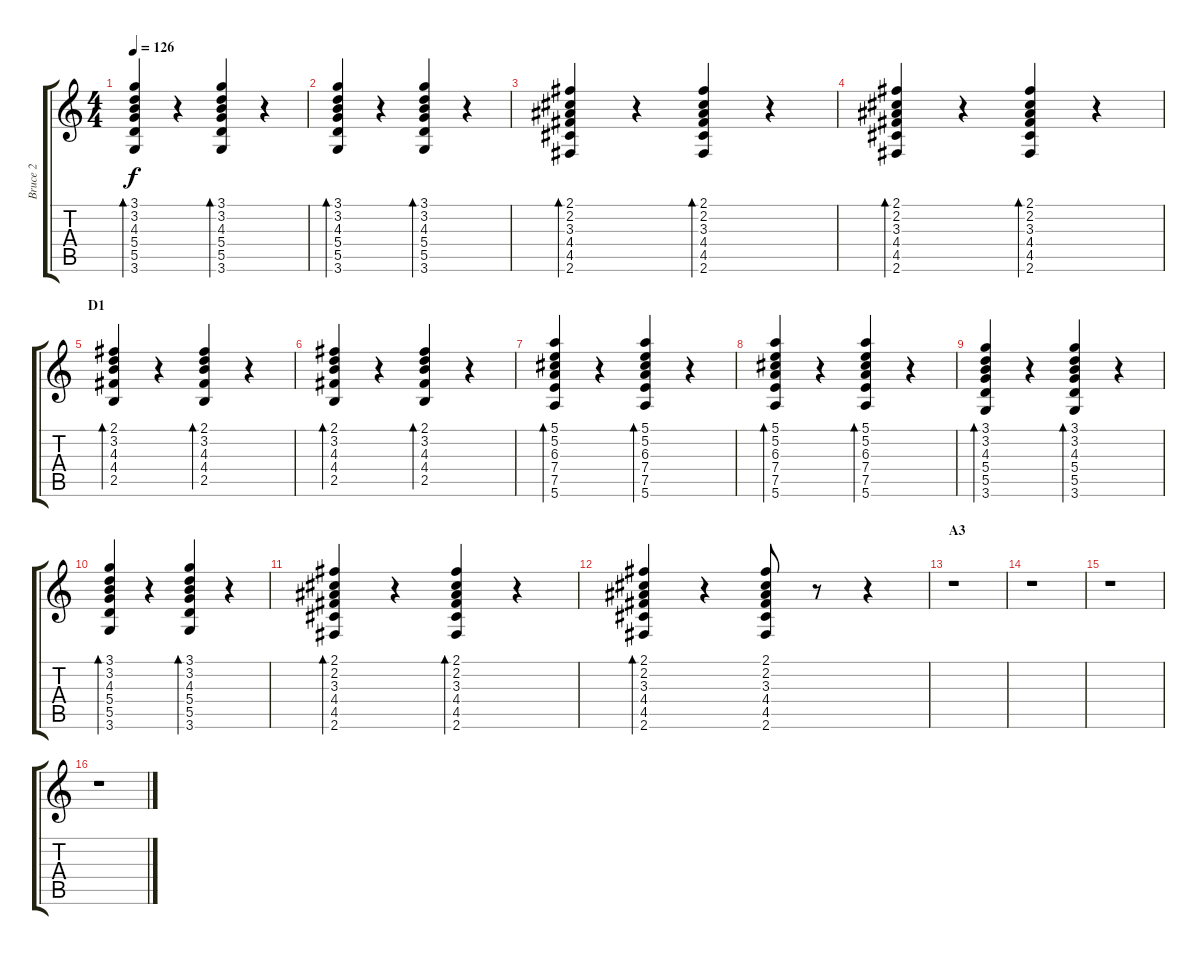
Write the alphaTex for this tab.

\track ("Bruce 2" "Bruce 2") {instrument acousticguitarsteel}
\staff {score tabs}
\tuning (E4 B3 G3 D3 A2 E2) {hide}
\ts (4 4)
\tempo 126
\clef g2
\ks c
(3.1 3.2 4.3 5.4 5.5 3.6).4{bd 120 dy f} r.4 (3.1 3.2 4.3 5.4 5.5 3.6).4{bd 120} r.4 |
(3.1 3.2 4.3 5.4 5.5 3.6).4{bd 120} r.4 (3.1 3.2 4.3 5.4 5.5 3.6).4{bd 120} r.4 |
(2.1 2.2 3.3 4.4 4.5 2.6).4{bd 120} r.4 (2.1 2.2 3.3 4.4 4.5 2.6).4{bd 120} r.4 |
(2.1 2.2 3.3 4.4 4.5 2.6).4{bd 120} r.4 (2.1 2.2 3.3 4.4 4.5 2.6).4{bd 120} r.4 |
\section ("" "D1")
(2.1 3.2 4.3 4.4 2.5).4{bd 60} r.4 (2.1 3.2 4.3 4.4 2.5).4{bd 120} r.4 |
(2.1 3.2 4.3 4.4 2.5).4{bd 60} r.4 (2.1 3.2 4.3 4.4 2.5).4{bd 120} r.4 |
(5.1 5.2 6.3 7.4 7.5 5.6).4{bd 120} r.4 (5.1 5.2 6.3 7.4 7.5 5.6).4{bd 120} r.4 |
(5.1 5.2 6.3 7.4 7.5 5.6).4{bd 120} r.4 (5.1 5.2 6.3 7.4 7.5 5.6).4{bd 120} r.4 |
(3.1 3.2 4.3 5.4 5.5 3.6).4{bd 120} r.4 (3.1 3.2 4.3 5.4 5.5 3.6).4{bd 120} r.4 |
(3.1 3.2 4.3 5.4 5.5 3.6).4{bd 120} r.4 (3.1 3.2 4.3 5.4 5.5 3.6).4{bd 120} r.4 |
(2.1 2.2 3.3 4.4 4.5 2.6).4{bd 120} r.4 (2.1 2.2 3.3 4.4 4.5 2.6).4{bd 120} r.4 |
(2.1 2.2 3.3 4.4 4.5 2.6).4{bd 120} r.4 (2.1 2.2 3.3 4.4 4.5 2.6).8 r.8 r.4 |
\section ("" "A3")
r.1 |
r.1 |
r.1 |
r.1
